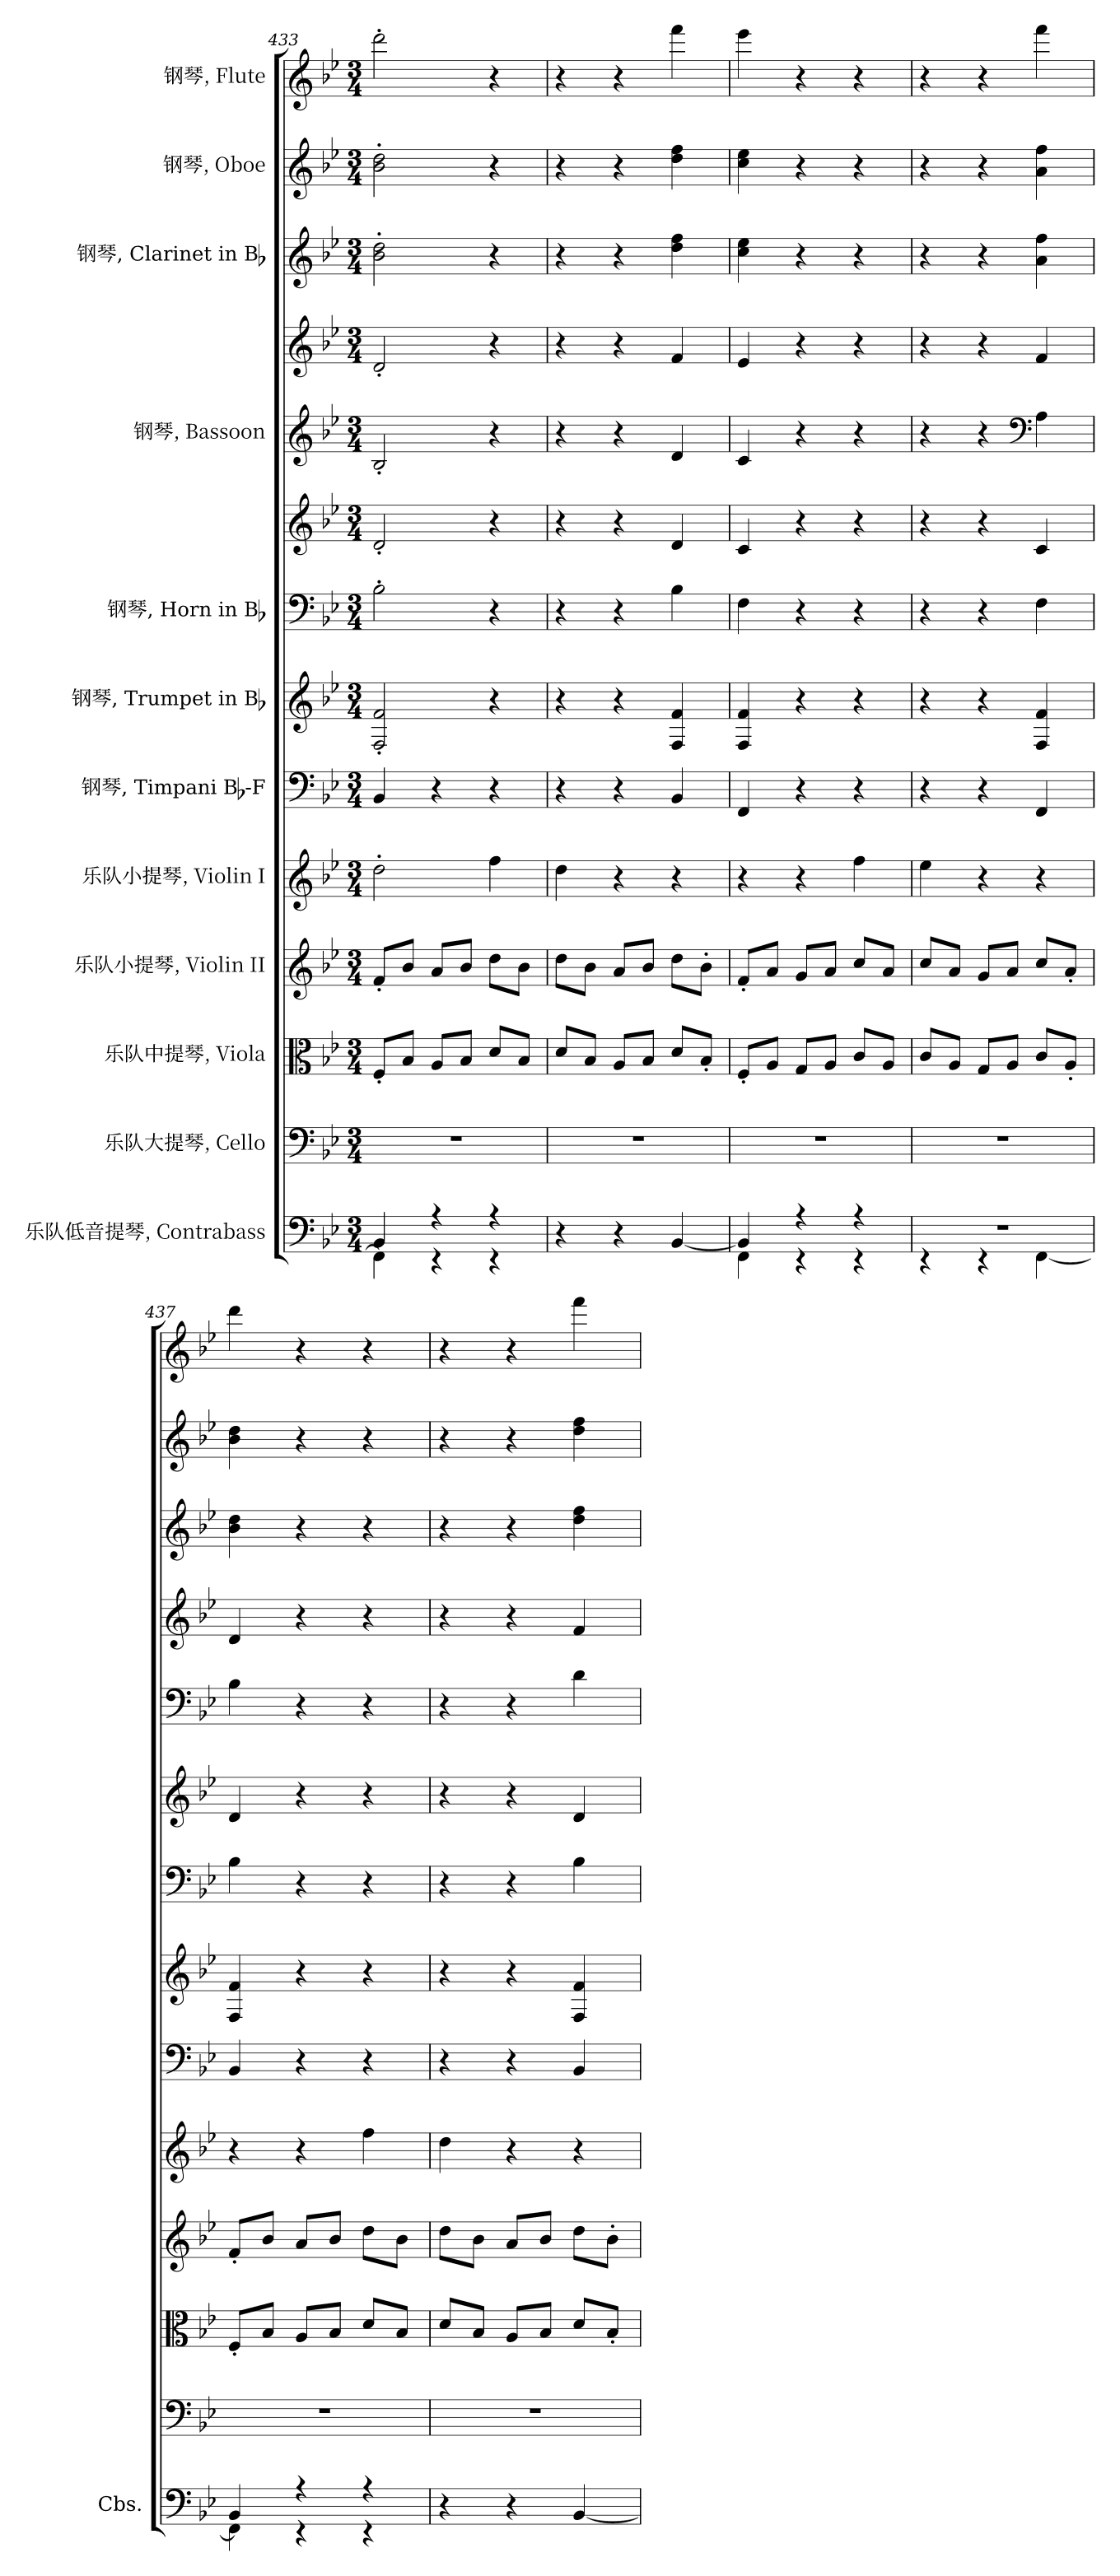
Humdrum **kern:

**kern	**kern	**kern	**kern	**kern	**kern	**kern	**kern	**kern	**kern	**kern	**kern	**kern	**kern
*part12	*part11	*part10	*part9	*part8	*part7	*part6	*part5	*part5	*part4	*part4	*part3	*part2	*part1
*staff14	*staff13	*staff12	*staff11	*staff10	*staff9	*staff8	*staff7	*staff6	*staff5	*staff4	*staff3	*staff2	*staff1
*I"乐队低音提琴, Contrabass	*I"乐队大提琴, Cello	*I"乐队中提琴, Viola	*I"乐队小提琴, Violin II	*I"乐队小提琴, Violin I	*I"钢琴, Timpani Bb-F	*I"钢琴, Trumpet in Bb	*I"钢琴, Horn in Bb	*	*I"钢琴, Bassoon	*	*I"钢琴, Clarinet in Bb	*I"钢琴, Oboe	*I"钢琴, Flute
*I'Cbs.	*	*	*	*	*	*	*	*	*	*	*	*	*
*clefF4	*clefF4	*clefC3	*clefG2	*clefG2	*clefF4	*clefG2	*clefF4	*clefG2	*clefG2	*clefG2	*clefG2	*clefG2	*clefG2
*ITrd7c12	*	*	*	*	*	*	*	*	*	*	*	*	*
*k[b-e-]	*k[b-e-]	*k[b-e-]	*k[b-e-]	*k[b-e-]	*k[b-e-]	*k[b-e-]	*k[b-e-]	*k[b-e-]	*k[b-e-]	*k[b-e-]	*k[b-e-]	*k[b-e-]	*k[b-e-]
*M3/4	*M3/4	*M3/4	*M3/4	*M3/4	*M3/4	*M3/4	*M3/4	*M3/4	*M3/4	*M3/4	*M3/4	*M3/4	*M3/4
=433	=433	=433	=433	=433	=433	=433	=433	=433	=433	=433	=433	=433	=433
*^	*	*	*	*	*	*	*	*	*	*	*	*	*
4BBB-/	4FFF\]	2.r	8F'/L	8f'/L	2dd'\	4BB-/	2F/' 2f/'	2B-'\	2d'/	2B-'/	2d'/	2b-\' 2dd\'	2b-\' 2dd\'	2ddd'\
.	.	.	8B-/J	8b-/J	.	.	.	.	.	.	.	.	.	.
4r	4r	.	8A/L	8a/L	.	4r	.	.	.	.	.	.	.	.
.	.	.	8B-/J	8b-/J	.	.	.	.	.	.	.	.	.	.
4r	4r	.	8d/L	8dd\L	4ff\	4r	4r	4r	4r	4r	4r	4r	4r	4r
.	.	.	8B-/J	8b-\J	.	.	.	.	.	.	.	.	.	.
*v	*v	*	*	*	*	*	*	*	*	*	*	*	*	*
=434	=434	=434	=434	=434	=434	=434	=434	=434	=434	=434	=434	=434	=434
4r	2.r	8d/L	8dd\L	4dd\	4r	4r	4r	4r	4r	4r	4r	4r	4r
.	.	8B-/J	8b-\J	.	.	.	.	.	.	.	.	.	.
4r	.	8A/L	8a/L	4r	4r	4r	4r	4r	4r	4r	4r	4r	4r
.	.	8B-/J	8b-/J	.	.	.	.	.	.	.	.	.	.
[4BBB-/	.	8d/L	8dd\L	4r	4BB-/	4F/ 4f/	4B-\	4d/	4d/	4f/	4dd\ 4ff\	4dd\ 4ff\	4fff\
.	.	8B-'/J	8b-'\J	.	.	.	.	.	.	.	.	.	.
=435	=435	=435	=435	=435	=435	=435	=435	=435	=435	=435	=435	=435	=435
*^	*	*	*	*	*	*	*	*	*	*	*	*	*
4BBB-/]	4FFF\	2.r	8F'/L	8f'/L	4r	4FF/	4F/ 4f/	4F\	4c/	4c/	4e-/	4cc\ 4ee-\	4cc\ 4ee-\	4eee-\
.	.	.	8A/J	8a/J	.	.	.	.	.	.	.	.	.	.
4r	4r	.	8G/L	8g/L	4r	4r	4r	4r	4r	4r	4r	4r	4r	4r
.	.	.	8A/J	8a/J	.	.	.	.	.	.	.	.	.	.
4r	4r	.	8c/L	8cc/L	4ff\	4r	4r	4r	4r	4r	4r	4r	4r	4r
.	.	.	8A/J	8a/J	.	.	.	.	.	.	.	.	.	.
!!LO:PB:g=z
=436	=436	=436	=436	=436	=436	=436	=436	=436	=436	=436	=436	=436	=436	=436
2.r	4r	2.r	8c/L	8cc/L	4ee-\	4r	4r	4r	4r	4r	4r	4r	4r	4r
.	.	.	8A/J	8a/J	.	.	.	.	.	.	.	.	.	.
.	4r	.	8G/L	8g/L	4r	4r	4r	4r	4r	4r	4r	4r	4r	4r
.	.	.	8A/J	8a/J	.	.	.	.	.	.	.	.	.	.
*	*	*	*	*	*	*	*	*	*	*clefF4	*	*	*	*
.	[4FFF\	.	8c/L	8cc/L	4r	4FF/	4F/ 4f/	4F\	4c/	4A\	4f/	4a\ 4ff\	4a\ 4ff\	4fff\
.	.	.	8A'/J	8a'/J	.	.	.	.	.	.	.	.	.	.
=437	=437	=437	=437	=437	=437	=437	=437	=437	=437	=437	=437	=437	=437	=437
4BBB-/	4FFF\]	2.r	8F'/L	8f'/L	4r	4BB-/	4F/ 4f/	4B-\	4d/	4B-\	4d/	4b-\ 4dd\	4b-\ 4dd\	4ddd\
.	.	.	8B-/J	8b-/J	.	.	.	.	.	.	.	.	.	.
4r	4r	.	8A/L	8a/L	4r	4r	4r	4r	4r	4r	4r	4r	4r	4r
.	.	.	8B-/J	8b-/J	.	.	.	.	.	.	.	.	.	.
4r	4r	.	8d/L	8dd\L	4ff\	4r	4r	4r	4r	4r	4r	4r	4r	4r
.	.	.	8B-/J	8b-\J	.	.	.	.	.	.	.	.	.	.
*v	*v	*	*	*	*	*	*	*	*	*	*	*	*	*
=438	=438	=438	=438	=438	=438	=438	=438	=438	=438	=438	=438	=438	=438
4r	2.r	8d/L	8dd\L	4dd\	4r	4r	4r	4r	4r	4r	4r	4r	4r
.	.	8B-/J	8b-\J	.	.	.	.	.	.	.	.	.	.
4r	.	8A/L	8a/L	4r	4r	4r	4r	4r	4r	4r	4r	4r	4r
.	.	8B-/J	8b-/J	.	.	.	.	.	.	.	.	.	.
[4BBB-/	.	8d/L	8dd\L	4r	4BB-/	4F/ 4f/	4B-\	4d/	4d\	4f/	4dd\ 4ff\	4dd\ 4ff\	4fff\
.	.	8B-'/J	8b-'\J	.	.	.	.	.	.	.	.	.	.
=	=	=	=	=	=	=	=	=	=	=	=	=	=
*-	*-	*-	*-	*-	*-	*-	*-	*-	*-	*-	*-	*-	*-
